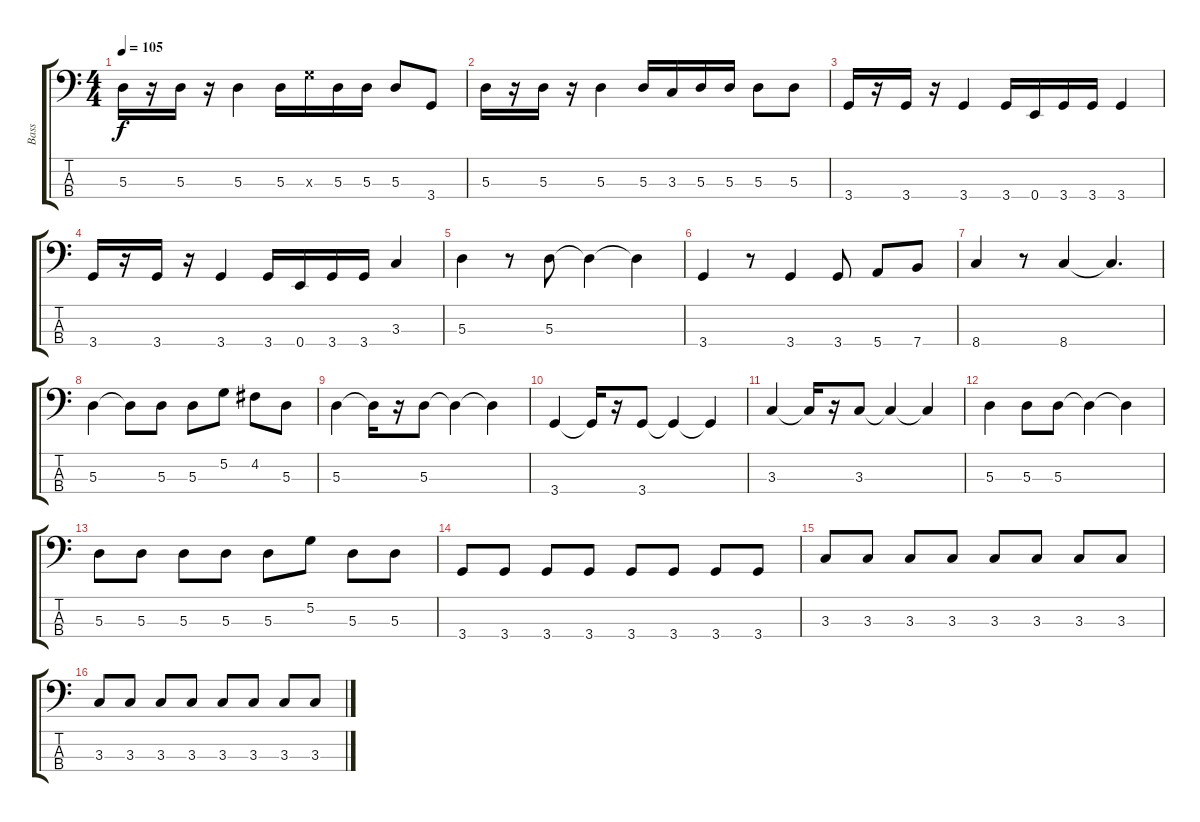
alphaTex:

\track ("Bass" "Bass") {instrument electricbassfinger}
\staff {score tabs}
\tuning (G2 D2 A1 E1) {hide}
\ts (4 4)
\tempo 105
\clef f4
\ks c
5.3.16{dy f} r.16 5.3.16 r.16 5.3.4 5.3.16 10.3{x}.16 5.3.16 5.3.16 5.3.8 3.4.8 |
5.3.16 r.16 5.3.16 r.16 5.3.4 5.3.16 3.3.16 5.3.16 5.3.16 5.3.8 5.3.8 |
3.4.16 r.16 3.4.16 r.16 3.4.4 3.4.16 0.4.16 3.4.16 3.4.16 3.4.4 |
3.4.16 r.16 3.4.16 r.16 3.4.4 3.4.16 0.4.16 3.4.16 3.4.16 3.3.4 |
5.3.4 r.8 5.3.8 5.3{t}.4 5.3{t}.4 |
3.4.4 r.8 3.4.4 3.4.8 5.4.8 7.4.8 |
8.4.4 r.8 8.4.4 8.4{t}.4{d} |
5.3.4 5.3{t}.8 5.3.8 5.3.8 5.2.8 4.2.8 5.3.8 |
5.3.4 5.3{t}.16 r.16 5.3.8 5.3{t}.4 5.3{t}.4 |
3.4.4 3.4{t}.16 r.16 3.4.8 3.4{t}.4 3.4{t}.4 |
3.3.4 3.3{t}.16 r.16 3.3.8 3.3{t}.4 3.3{t}.4 |
5.3.4 5.3.8 5.3.8 5.3{t}.4 5.3{t}.4 |
5.3.8 5.3.8 5.3.8 5.3.8 5.3.8 5.2.8 5.3.8 5.3.8 |
3.4.8 3.4.8 3.4.8 3.4.8 3.4.8 3.4.8 3.4.8 3.4.8 |
3.3.8 3.3.8 3.3.8 3.3.8 3.3.8 3.3.8 3.3.8 3.3.8 |
3.3.8 3.3.8 3.3.8 3.3.8 3.3.8 3.3.8 3.3.8 3.3.8
